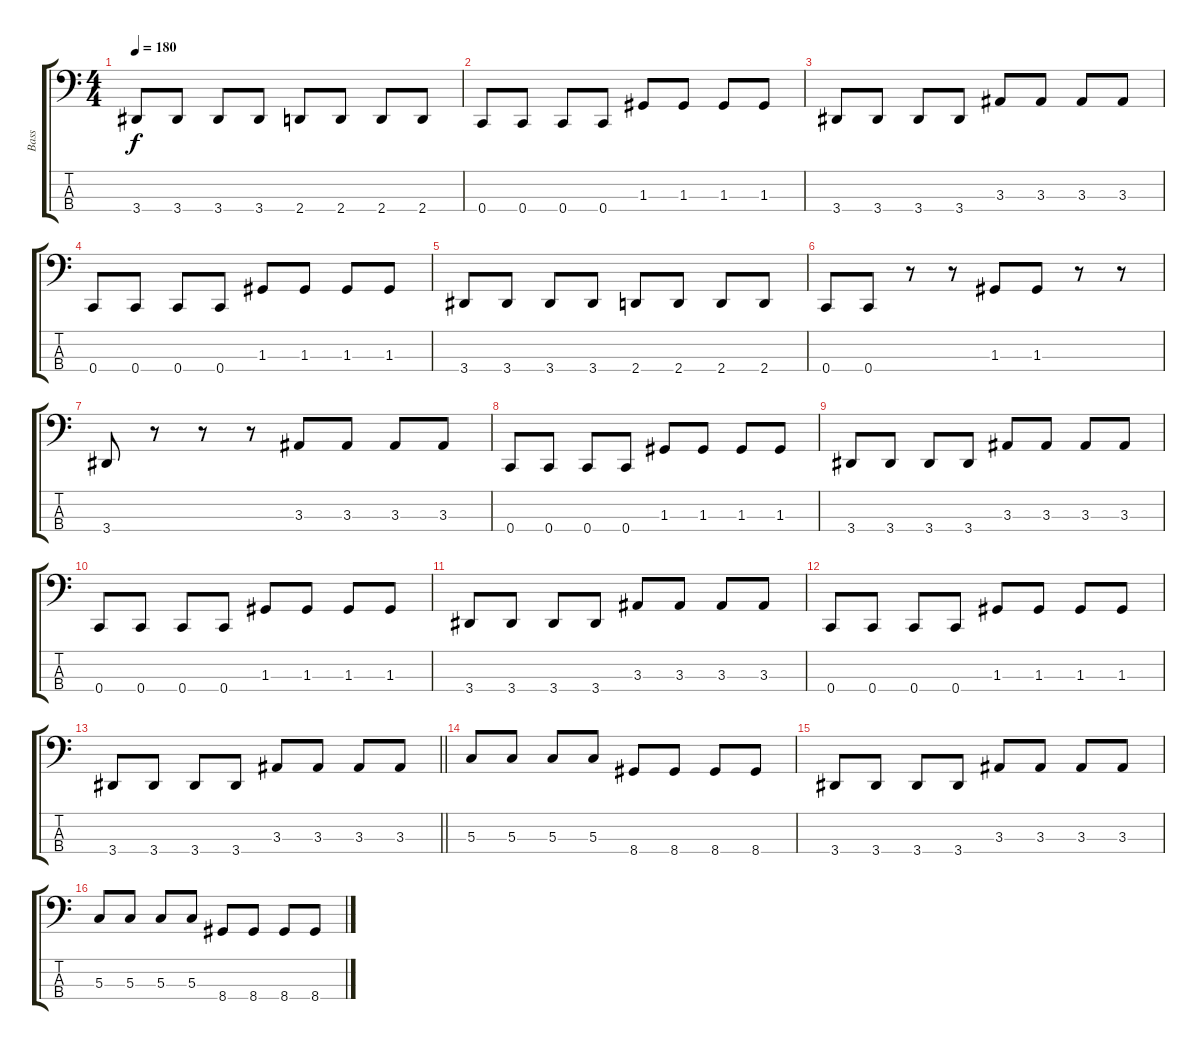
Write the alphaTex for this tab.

\track ("Bass" "Bass") {instrument electricbasspick}
\staff {score tabs}
\tuning (F2 C2 G1 C1) {hide}
\ts (4 4)
\tempo 180
\clef f4
\ks c
3.4.8{dy f} 3.4.8 3.4.8 3.4.8 2.4.8 2.4.8 2.4.8 2.4.8 |
0.4.8 0.4.8 0.4.8 0.4.8 1.3.8 1.3.8 1.3.8 1.3.8 |
3.4.8 3.4.8 3.4.8 3.4.8 3.3.8 3.3.8 3.3.8 3.3.8 |
0.4.8 0.4.8 0.4.8 0.4.8 1.3.8 1.3.8 1.3.8 1.3.8 |
3.4.8 3.4.8 3.4.8 3.4.8 2.4.8 2.4.8 2.4.8 2.4.8 |
0.4.8 0.4.8 r.8 r.8 1.3.8 1.3.8 r.8 r.8 |
3.4.8 r.8 r.8 r.8 3.3.8 3.3.8 3.3.8 3.3.8 |
0.4.8 0.4.8 0.4.8 0.4.8 1.3.8 1.3.8 1.3.8 1.3.8 |
3.4.8 3.4.8 3.4.8 3.4.8 3.3.8 3.3.8 3.3.8 3.3.8 |
0.4.8 0.4.8 0.4.8 0.4.8 1.3.8 1.3.8 1.3.8 1.3.8 |
3.4.8 3.4.8 3.4.8 3.4.8 3.3.8 3.3.8 3.3.8 3.3.8 |
0.4.8 0.4.8 0.4.8 0.4.8 1.3.8 1.3.8 1.3.8 1.3.8 |
\barLineRight lightlight
3.4.8 3.4.8 3.4.8 3.4.8 3.3.8 3.3.8 3.3.8 3.3.8 |
\section ("" "")
5.3.8 5.3.8 5.3.8 5.3.8 8.4.8 8.4.8 8.4.8 8.4.8 |
3.4.8 3.4.8 3.4.8 3.4.8 3.3.8 3.3.8 3.3.8 3.3.8 |
5.3.8 5.3.8 5.3.8 5.3.8 8.4.8 8.4.8 8.4.8 8.4.8
